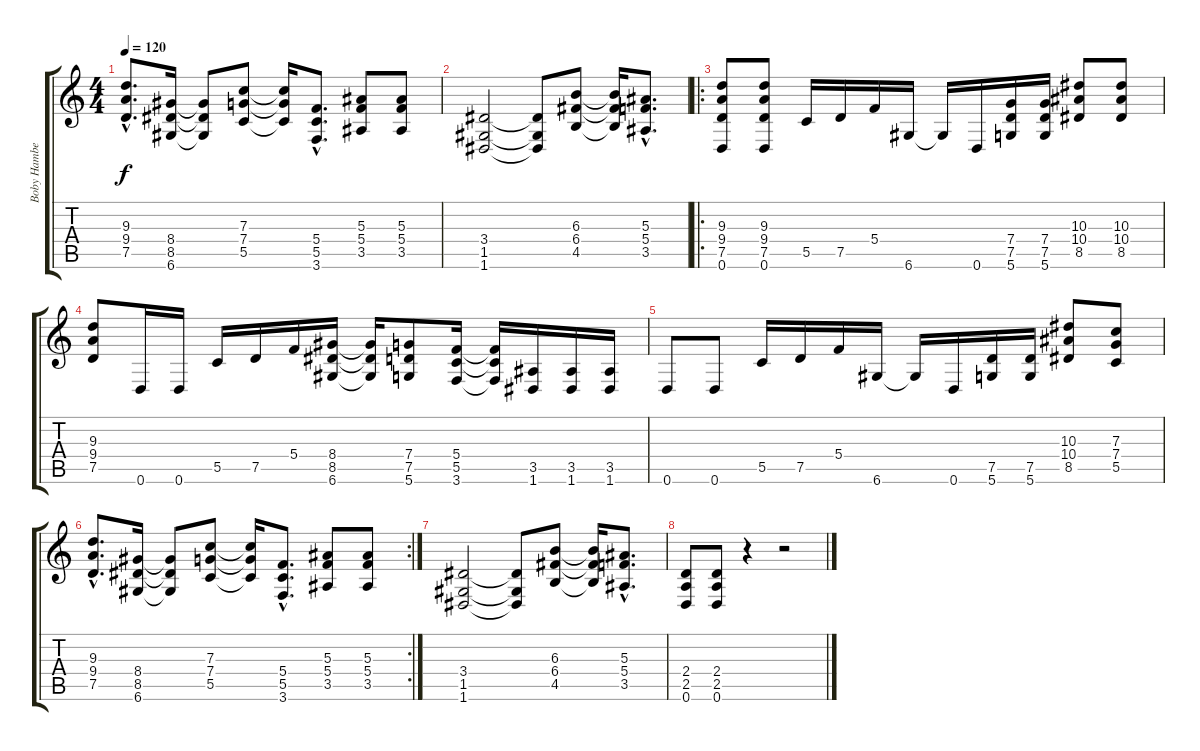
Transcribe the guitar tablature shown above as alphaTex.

\track ("Boby Hambel" "Boby Hambe") {instrument overdrivenguitar}
\staff {score tabs}
\tuning (D4 A3 F3 C3 G2 D2) {hide}
\ts (4 4)
\tempo 120
\clef g2
\ks c
(9.3{hac} 9.4{hac} 7.5{hac}).8{d dy f} (8.4 8.5 6.6).16 (8.4{t} 8.5{t} 6.6{t}).8 (7.3 7.4 5.5).8 (7.3{t} 7.4{t} 5.5{t}).16 (5.4{hac} 5.5{hac} 3.6{hac}).8{d} (5.3 5.4 3.5).8 (5.3 5.4 3.5).8 |
(3.4 1.5 1.6).2 (3.4{t} 1.5{t} 1.6{t}).8 (6.3 6.4 4.5).8 (6.3{t} 6.4{t} 4.5{t}).16 (5.3{hac} 5.4{hac} 3.5{hac}).8{d} |
\ro
(9.3 9.4 7.5 0.6).8 (9.3 9.4 7.5 0.6).8 5.5.16 7.5.16 5.4.16 6.6.16 6.6{t}.16 0.6.16 (7.4 7.5 5.6).16 (7.4 7.5 5.6).16 (10.3 10.4 8.5).8 (10.3 10.4 8.5).8 |
(9.3 9.4 7.5).8 0.6.16 0.6.16 5.5.16 7.5.16 5.4.16 (8.4 8.5 6.6).16 (8.4{t} 8.5{t} 6.6{t}).16 (7.4 7.5 5.6).8 (5.4 5.5 3.6).16 (5.4{t} 5.5{t} 3.6{t}).16 (3.5 1.6).16 (3.5 1.6).16 (3.5 1.6).16 |
0.6.8 0.6.8 5.5.16 7.5.16 5.4.16 6.6.16 6.6{t}.16 0.6.16 (7.5 5.6).16 (7.5 5.6).16 (10.3 10.4 8.5).8 (7.3 7.4 5.5).8 |
\rc 2
(9.3{hac} 9.4{hac} 7.5{hac}).8{d} (8.4 8.5 6.6).16 (8.4{t} 8.5{t} 6.6{t}).8 (7.3 7.4 5.5).8 (7.3{t} 7.4{t} 5.5{t}).16 (5.4{hac} 5.5{hac} 3.6{hac}).8{d} (5.3 5.4 3.5).8 (5.3 5.4 3.5).8 |
(3.4 1.5 1.6).2 (3.4{t} 1.5{t} 1.6{t}).8 (6.3 6.4 4.5).8 (6.3{t} 6.4{t} 4.5{t}).16 (5.3{hac} 5.4{hac} 3.5{hac}).8{d} |
(2.4 2.5 0.6).8 (2.4 2.5 0.6).8 r.4 r.2
